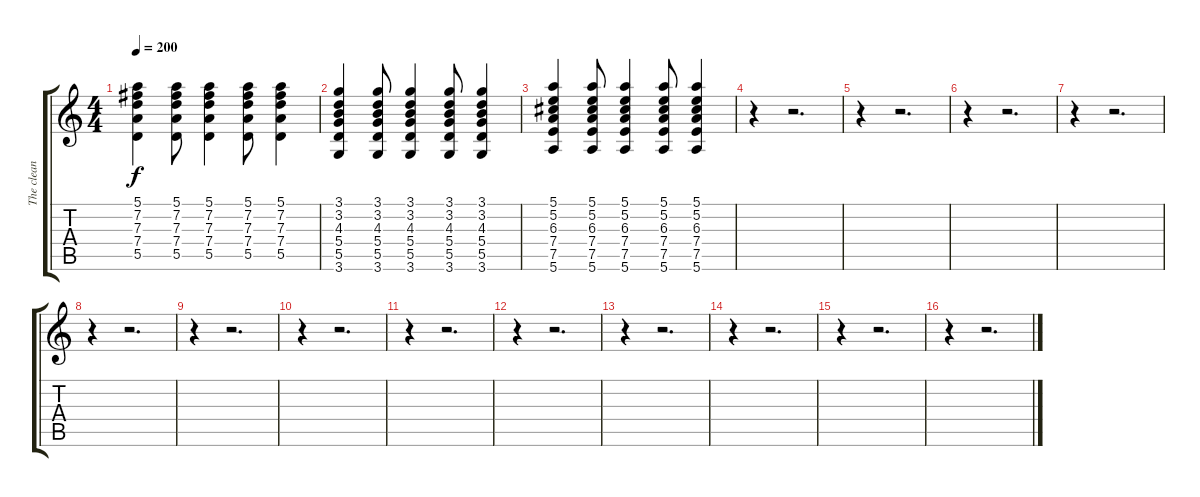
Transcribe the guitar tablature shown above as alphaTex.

\track ("The clean guitar" "The clean ") {instrument electricguitarclean}
\staff {score tabs}
\tuning (E4 B3 G3 D3 A2 E2) {hide}
\ts (4 4)
\tempo 200
\clef g2
\ks c
(5.1 7.2 7.3 7.4 5.5).4{dy f} (5.1 7.2 7.3 7.4 5.5).8 (5.1 7.2 7.3 7.4 5.5).4 (5.1 7.2 7.3 7.4 5.5).8 (5.1 7.2 7.3 7.4 5.5).4 |
(3.1 3.2 4.3 5.4 5.5 3.6).4 (3.1 3.2 4.3 5.4 5.5 3.6).8 (3.1 3.2 4.3 5.4 5.5 3.6).4 (3.1 3.2 4.3 5.4 5.5 3.6).8 (3.1 3.2 4.3 5.4 5.5 3.6).4 |
(5.1 5.2 6.3 7.4 7.5 5.6).4 (5.1 5.2 6.3 7.4 7.5 5.6).8 (5.1 5.2 6.3 7.4 7.5 5.6).4 (5.1 5.2 6.3 7.4 7.5 5.6).8 (5.1 5.2 6.3 7.4 7.5 5.6).4 |
r.4 r.2{d} |
r.4 r.2{d} |
r.4 r.2{d} |
r.4 r.2{d} |
r.4 r.2{d} |
r.4 r.2{d} |
r.4 r.2{d} |
r.4 r.2{d} |
r.4 r.2{d} |
r.4 r.2{d} |
r.4 r.2{d} |
r.4 r.2{d} |
r.4 r.2{d}
